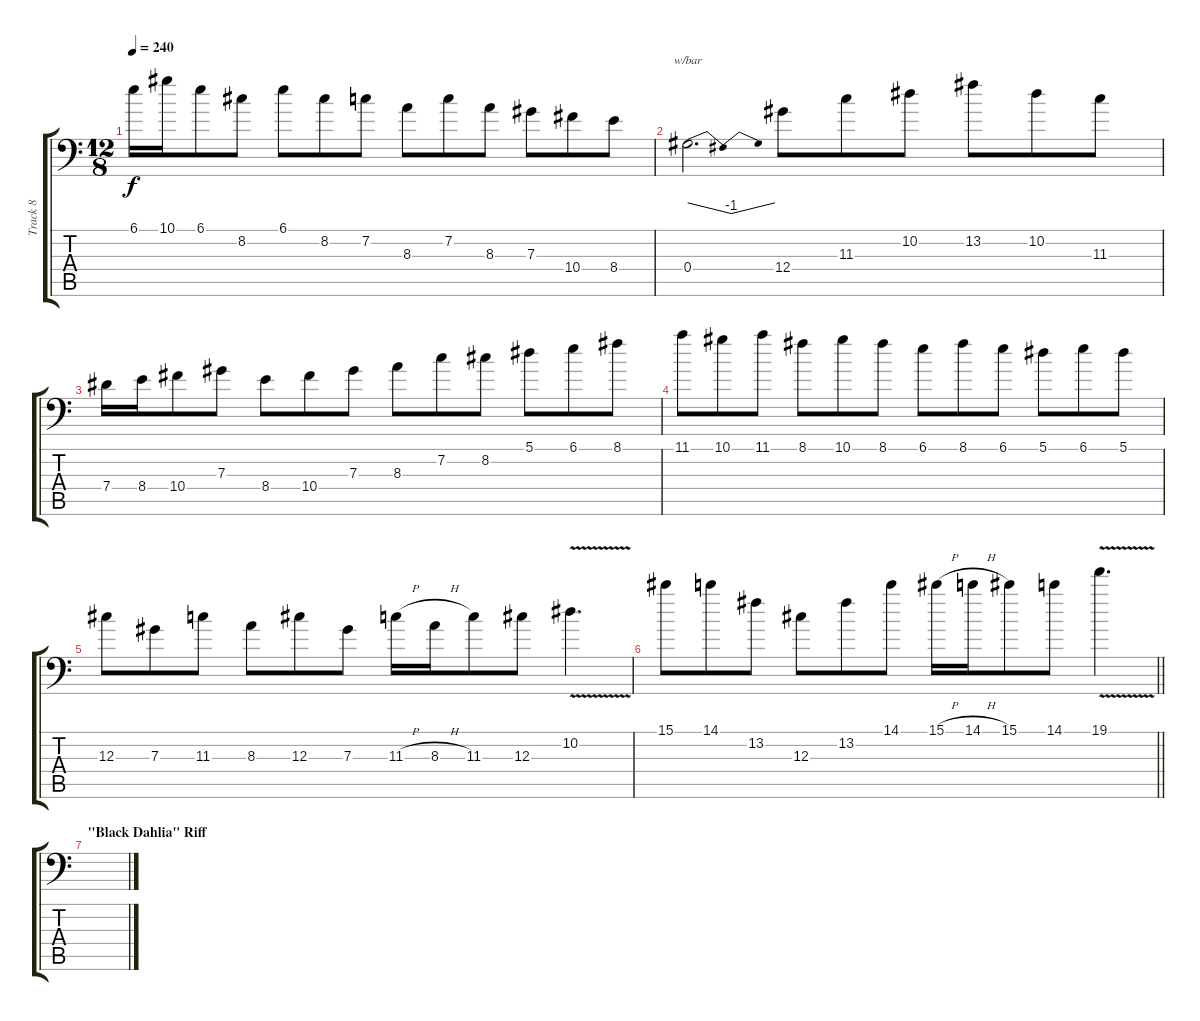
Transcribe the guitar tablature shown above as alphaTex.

\track ("Track 8" "Track 8") {instrument distortionguitar}
\staff {score tabs}
\tuning (Bb3 F3 Db3 Ab2 Eb2 Ab1) {hide}
\ts (12 8)
\tempo 240
\clef f4
\ks c
6.1.16{dy f} 10.1.16 6.1.8 8.2.8 6.1.8 8.2.8 7.2.8 8.3.8 7.2.8 8.3.8 7.3.8 10.4.8 8.4.8 |
0.4.2{d tbe (dip default 0 0 30 -4 60 0)} 12.4.8 11.3.8 10.2.8 13.2.8 10.2.8 11.3.8 |
7.4.16 8.4.16 10.4.8 7.3.8 8.4.8 10.4.8 7.3.8 8.3.8 7.2.8 8.2.8 5.1.8 6.1.8 8.1.8 |
11.1.8 10.1.8 11.1.8 8.1.8 10.1.8 8.1.8 6.1.8 8.1.8 6.1.8 5.1.8 6.1.8 5.1.8 |
12.3.8 7.3.8 11.3.8 8.3.8 12.3.8 7.3.8 11.3{h}.16 8.3{h}.16 11.3.8 12.3.8 10.2{v}.4{d} |
\barLineRight lightlight
15.1.8 14.1.8 13.2.8 12.3.8 13.2.8 14.1.8 15.1{h}.16 14.1{h}.16 15.1.8 14.1.8 19.1{v}.4{d} |
\section ("" "\"Black Dahlia\" Riff")
